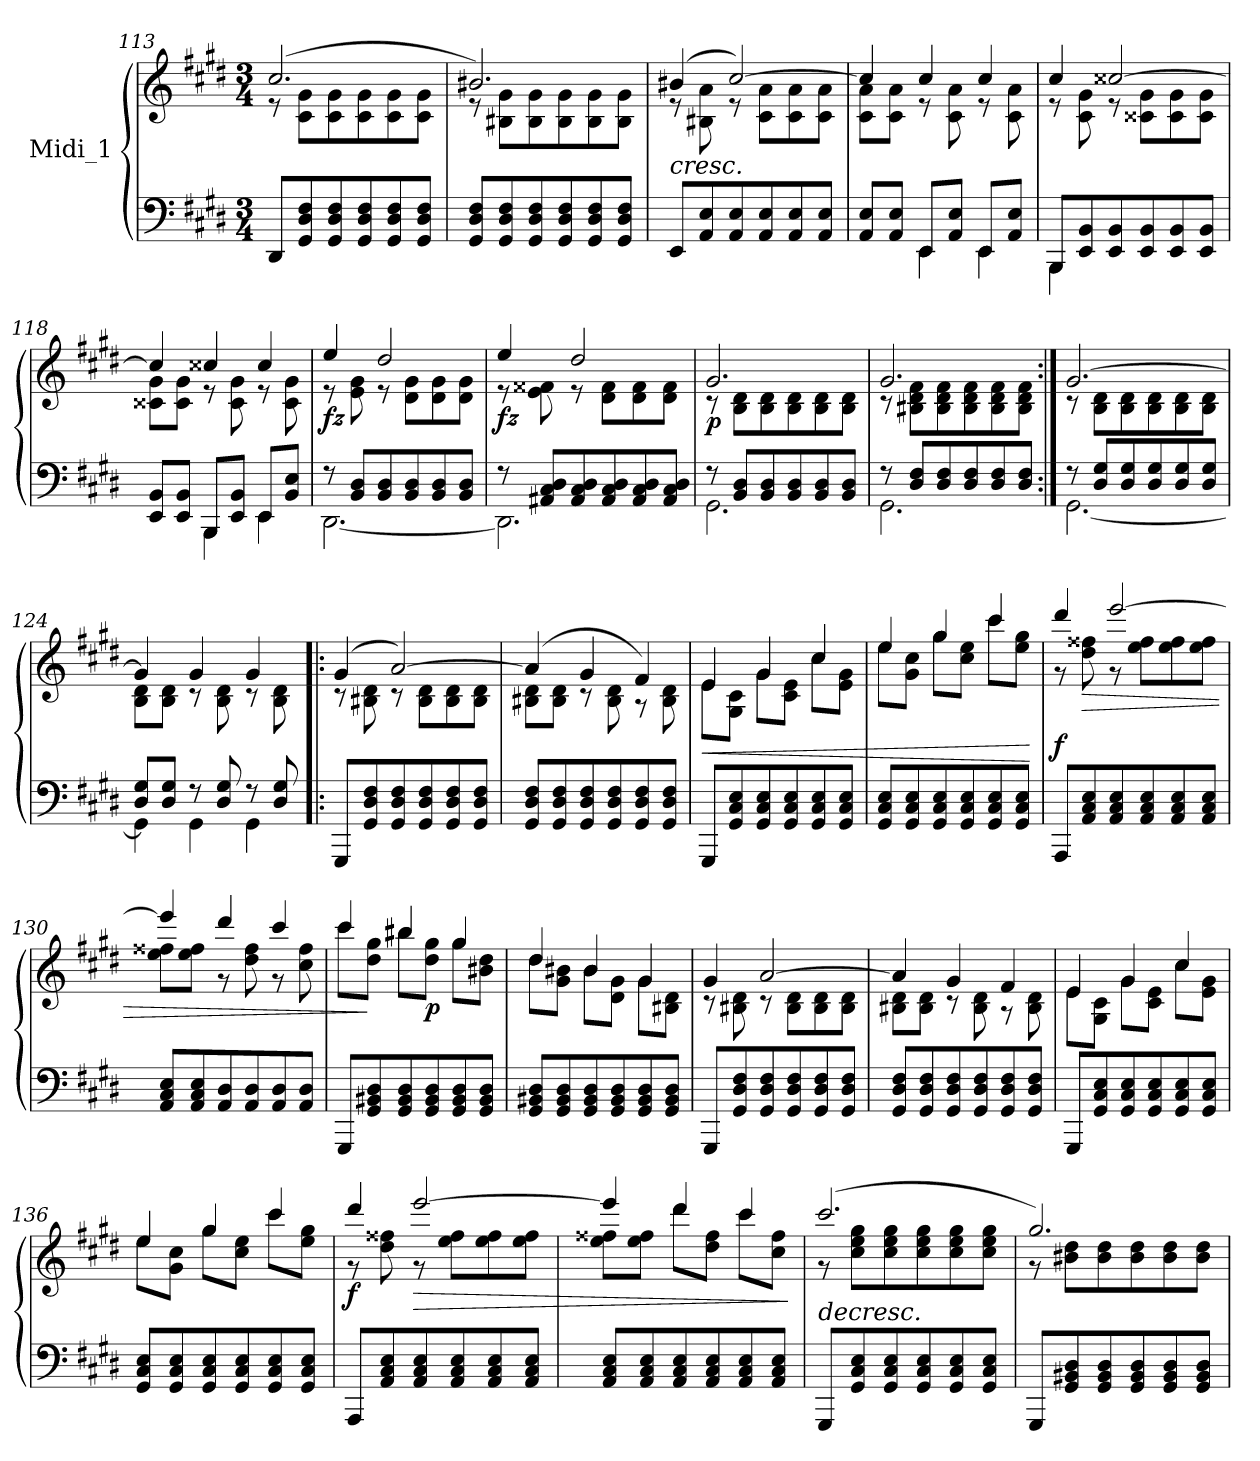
**kern	**kern	**dynam
*part1	*part1	*part1
*staff2	*staff1	*staff1/2
*I"Midi_1	*	*
*clefF4	*clefG2	*
*k[f#c#g#d#]	*k[f#c#g#d#]	*
*E:	*E:	*
*M3/4	*M3/4	*
=113	=113	=113
*^	*^	*
8DD#/L	2ryy	(>2.cc#/	8r	.
8GG#/ 8D#/ 8F#/	.	.	8c#\ 8g#\L	.
8GG#/ 8D#/ 8F#/	.	.	8c#\ 8g#\	.
8GG#/ 8D#/ 8F#/	.	.	8c#\ 8g#\	.
8GG#/ 8D#/ 8F#/	4ryy	.	8c#\ 8g#\	.
8GG#/ 8D#/ 8F#/J	.	.	8c#\ 8g#\J	.
=114	=114	=114	=114	=114
8GG#/ 8D#/ 8F#/L	2ryy	2.b#X/)	8r	.
8GG#/ 8D#/ 8F#/	.	.	8B#X\ 8g#\L	.
8GG#/ 8D#/ 8F#/	.	.	8B#\ 8g#\	.
8GG#/ 8D#/ 8F#/	.	.	8B#\ 8g#\	.
8GG#/ 8D#/ 8F#/	4ryy	.	8B#\ 8g#\	.
8GG#/ 8D#/ 8F#/J	.	.	8B#\ 8g#\J	.
=115	=115	=115	=115	=115
!LO:TX:a:i:t=cresc.	!	!	!	!
8EE/L	2ryy	(>4b#X/	8r	.
8AA/ 8E/	.	.	8B#X\ 8a\	.
8AA/ 8E/	.	[2cc#/)	8r	.
8AA/ 8E/	.	.	8c#\ 8a\L	.
8AA/ 8E/	4ryy	.	8c#\ 8a\	.
8AA/ 8E/J	.	.	8c#\ 8a\J	.
!!LO:LB:g=z	!!
=116	=116	=116	=116	=116
8AA/ 8E/L	4ryy	4cc#/]	8c#\ 8a\L	.
8AA/ 8E/J	.	.	8c#\ 8a\J	.
8EE/L	4EE\	4cc#/	8r	.
8AA/ 8E/J	.	.	8c#\ 8a\	.
8EE/L	4EE\	4cc#/	8r	.
8AA/ 8E/J	.	.	8c#\ 8a\	.
!!LO:LB:g=z	!!
=117	=117	=117	=117	=117
8BBB/L	4BBB\	4cc#/	8r	.
8EE/ 8BB/	.	.	8c#\ 8g#\	.
8EE/ 8BB/	4ryy	[2cc##X/	8r	.
8EE/ 8BB/	.	.	8c##X\ 8g#\L	.
8EE/ 8BB/	4ryy	.	8c##\ 8g#\	.
8EE/ 8BB/J	.	.	8c##\ 8g#\J	.
=118	=118	=118	=118	=118
8EE/ 8BB/L	4ryy	4cc##/]	8c##X\ 8g#\L	.
8EE/ 8BB/J	.	.	8c##\ 8g#\J	.
8BBB/L	4BBB\	4cc##X/	8r	.
8EE/ 8BB/J	.	.	8c##\ 8g#\	.
8EE/L	4EE\	4cc##/	8r	.
8BB/ 8E/J	.	.	8c##\ 8g#\	.
=119	=119	=119	=119	=119
!	!	!	!	!LO:DY:b
8r	[2.DD#\	4ee/	8r	fz
8BB/ 8D#/L	.	.	8e\ 8g#\	.
8BB/ 8D#/	.	2dd#/	8r	.
8BB/ 8D#/	.	.	8d#\ 8g#\L	.
8BB/ 8D#/	.	.	8d#\ 8g#\	.
8BB/ 8D#/J	.	.	8d#\ 8g#\J	.
=120	=120	=120	=120	=120
!	!	!	!	!LO:DY:b
8r	2.DD#\]	4ee/	8r	fz
8AA#X/ 8C#/ 8D#/L	.	.	8e\ 8f##X\	.
8AA#/ 8C#/ 8D#/	.	2dd#/	8r	.
8AA#/ 8C#/ 8D#/	.	.	8d#\ 8f##\L	.
8AA#/ 8C#/ 8D#/	.	.	8d#\ 8f##\	.
8AA#/ 8C#/ 8D#/J	.	.	8d#\ 8f##\J	.
=121	=121	=121	=121	=121
!	!	!	!	!LO:DY:b
8r	2.GG#\	2.g#/	8r	p
8BB/ 8D#/L	.	.	8B\ 8d#\L	.
8BB/ 8D#/	.	.	8B\ 8d#\	.
8BB/ 8D#/	.	.	8B\ 8d#\	.
8BB/ 8D#/	.	.	8B\ 8d#\	.
8BB/ 8D#/J	.	.	8B\ 8d#\J	.
!!LO:LB:g=z	!!
=122	=122	=122	=122	=122
8r	2.GG#\	2.g#/	8r	.
8D#/ 8F#/L	.	.	8B#X\ 8d#\ 8f#\L	.
8D#/ 8F#/	.	.	8B#\ 8d#\ 8f#\	.
8D#/ 8F#/	.	.	8B#\ 8d#\ 8f#\	.
8D#/ 8F#/	.	.	8B#\ 8d#\ 8f#\	.
8D#/ 8F#/J	.	.	8B#\ 8d#\ 8f#\J	.
!!LO:LB:g=z	!!
=123:|!	=123:|!	=123:|!	=123:|!	=123:|!
8r	[2.GG#\	[2.g#/	8r	.
8D#/ 8G#/L	.	.	8B\ 8d#\L	.
8D#/ 8G#/	.	.	8B\ 8d#\	.
8D#/ 8G#/	.	.	8B\ 8d#\	.
8D#/ 8G#/	.	.	8B\ 8d#\	.
8D#/ 8G#/J	.	.	8B\ 8d#\J	.
=124	=124	=124	=124	=124
8D#/ 8G#/L	4GG#\]	4g#/]	8B\ 8d#\L	.
8D#/ 8G#/J	.	.	8B\ 8d#\J	.
8r	4GG#\	4g#/	8r	.
8D#/ 8G#/	.	.	8B\ 8d#\	.
8r	4GG#\	4g#/	8r	.
8D#/ 8G#/	.	.	8B\ 8d#\	.
=125!|:	=125!|:	=125!|:	=125!|:	=125!|:
8GGG#/L	2ryy	(>4g#/	8r	.
8GG#/ 8D#/ 8F#/	.	.	8B#X\ 8d#\	.
8GG#/ 8D#/ 8F#/	.	[2a/)	8r	.
8GG#/ 8D#/ 8F#/	.	.	8B#\ 8d#\L	.
8GG#/ 8D#/ 8F#/	4ryy	.	8B#\ 8d#\	.
8GG#/ 8D#/ 8F#/J	.	.	8B#\ 8d#\J	.
=126	=126	=126	=126	=126
8GG#/ 8D#/ 8F#/L	2ryy	(>4a/]	8B#X\ 8d#\L	.
8GG#/ 8D#/ 8F#/	.	.	8B#\ 8d#\J	.
8GG#/ 8D#/ 8F#/	.	4g#/	8r	.
8GG#/ 8D#/ 8F#/	.	.	8B#\ 8d#\	.
8GG#/ 8D#/ 8F#/	4ryy	4f#/)	8r	.
8GG#/ 8D#/ 8F#/J	.	.	8B#\ 8d#\	.
=127	=127	=127	=127	=127
!	!	!	!	!LO:HP:b
8GGG#/L	2ryy	4e/	8e\L	<
8GG#/ 8C#/ 8E/	.	.	8G#\ 8c#\J	.
8GG#/ 8C#/ 8E/	.	4g#/	8g#\L	.
8GG#/ 8C#/ 8E/	.	.	8c#\ 8e\J	.
8GG#/ 8C#/ 8E/	4ryy	4cc#/	8cc#\L	.
8GG#/ 8C#/ 8E/J	.	.	8e\ 8g#\J	.
=128	=128	=128	=128	=128
8GG#/ 8C#/ 8E/L	2ryy	4ee/	8ee\L	.
8GG#/ 8C#/ 8E/	.	.	8g#\ 8cc#\J	.
8GG#/ 8C#/ 8E/	.	4gg#/	8gg#\L	.
8GG#/ 8C#/ 8E/	.	.	8cc#\ 8ee\J	.
8GG#/ 8C#/ 8E/	4ryy	4ccc#/	8ccc#\L	.
8GG#/ 8C#/ 8E/J	.	.	8ee\ 8gg#\J	.
*v	*v	*	*	*
*	*v	*v	*
.	.	[
!!LO:LB:g=z
=129	=129	=129
*	*^	*
!	!	!	!LO:DY:a=2
8AAA/L	4ddd#/	8r	f
!	!	!	!LO:HP:b
8AA/ 8C#/ 8E/	.	8dd#\ 8ff##X\	>
8AA/ 8C#/ 8E/	[2eee/	8r	.
8AA/ 8C#/ 8E/	.	8ee\ 8ff##\L	.
8AA/ 8C#/ 8E/	.	8ee\ 8ff##\	.
8AA/ 8C#/ 8E/J	.	8ee\ 8ff##\J	.
=130	=130	=130	=130
8AA/ 8C#/ 8E/L	4eee/]	8ee\ 8ff##X\L	.
8AA/ 8C#/ 8E/	.	8ee\ 8ff##\J	.
8AA/ 8D#/	4ddd#/	8r	.
8AA/ 8D#/	.	8dd#\ 8ff##\	.
8AA/ 8D#/	4ccc#/	8r	.
8AA/ 8D#/J	.	8cc#\ 8ff##\	.
=131	=131	=131	=131
8GGG#/L	4ccc#/	8ccc#\L	.
8GG#/ 8BB#X/ 8D#/	.	8dd#\ 8gg#\J	]
8GG#/ 8BB#/ 8D#/	4bb#X/	8bb#\L	.
!	!	!	!LO:DY:b
8GG#/ 8BB#/ 8D#/	.	8dd#\ 8gg#\J	p
8GG#/ 8BB#/ 8D#/	4gg#/	8gg#\L	.
8GG#/ 8BB#/ 8D#/J	.	8b#X\ 8dd#\J	.
=132	=132	=132	=132
8GG#/ 8BB#X/ 8D#/L	4dd#/	8dd#\L	.
8GG#/ 8BB#/ 8D#/	.	8g#\ 8b#X\J	.
8GG#/ 8BB#/ 8D#/	4b#/	8b#\L	.
8GG#/ 8BB#/ 8D#/	.	8d#\ 8g#\J	.
8GG#/ 8BB#/ 8D#/	4g#/	8g#\L	.
8GG#/ 8BB#/ 8D#/J	.	8B#X\ 8d#\J	.
=133	=133	=133	=133
8GGG#/L	4g#/	8r	.
8GG#/ 8D#/ 8F#/	.	8B#X\ 8d#\	.
8GG#/ 8D#/ 8F#/	[2a/	8r	.
8GG#/ 8D#/ 8F#/	.	8B#\ 8d#\L	.
8GG#/ 8D#/ 8F#/	.	8B#\ 8d#\	.
8GG#/ 8D#/ 8F#/J	.	8B#\ 8d#\J	.
!!LO:PB:g=z	!!
=134	=134	=134	=134
8GG#/ 8D#/ 8F#/L	4a/]	8B#X\ 8d#\L	.
8GG#/ 8D#/ 8F#/	.	8B#\ 8d#\J	.
8GG#/ 8D#/ 8F#/	4g#/	8r	.
8GG#/ 8D#/ 8F#/	.	8B#\ 8d#\	.
8GG#/ 8D#/ 8F#/	4f#/	8r	.
8GG#/ 8D#/ 8F#/J	.	8B#\ 8d#\	.
!!LO:LB:g=z	!!
=135	=135	=135	=135
8GGG#/L	4e/	8e\L	.
8GG#/ 8C#/ 8E/	.	8G#\ 8c#\J	.
8GG#/ 8C#/ 8E/	4g#/	8g#\L	.
8GG#/ 8C#/ 8E/	.	8c#\ 8e\J	.
8GG#/ 8C#/ 8E/	4cc#/	8cc#\L	.
8GG#/ 8C#/ 8E/J	.	8e\ 8g#\J	.
=136	=136	=136	=136
8GG#/ 8C#/ 8E/L	4ee/	8ee\L	.
8GG#/ 8C#/ 8E/	.	8g#\ 8cc#\J	.
8GG#/ 8C#/ 8E/	4gg#/	8gg#\L	.
8GG#/ 8C#/ 8E/	.	8cc#\ 8ee\J	.
8GG#/ 8C#/ 8E/	4ccc#/	8ccc#\L	.
8GG#/ 8C#/ 8E/J	.	8ee\ 8gg#\J	.
=137	=137	=137	=137
!	!	!	!LO:DY:b
8AAA/L	4ddd#/	8r	f
8AA/ 8C#/ 8E/	.	8dd#\ 8ff##X\	.
!	!	!	!LO:HP:b
8AA/ 8C#/ 8E/	[2eee/	8r	>
8AA/ 8C#/ 8E/	.	8ee\ 8ff##\L	.
8AA/ 8C#/ 8E/	.	8ee\ 8ff##\	.
8AA/ 8C#/ 8E/J	.	8ee\ 8ff##\J	.
=138	=138	=138	=138
8AA/ 8C#/ 8E/L	4eee/]	8ee\ 8ff##X\L	.
8AA/ 8C#/ 8E/	.	8ee\ 8ff##\J	.
8AA/ 8C#/ 8E/	4ddd#/	8ddd#\L	.
8AA/ 8C#/ 8E/	.	8dd#\ 8ff##\J	.
8AA/ 8C#/ 8E/	4ccc#/	8ccc#\L	.
8AA/ 8C#/ 8E/J	.	8cc#\ 8ff##\J	.
*	*v	*v	*
.	.	]
=139	=139	=139
*	*^	*
!LO:TX:a:i:t=decresc.	!	!	!
8GGG#/L	(>2.ccc#/	8r	.
8GG#/ 8C#/ 8E/	.	8cc#\ 8ee\ 8gg#\L	.
8GG#/ 8C#/ 8E/	.	8cc#\ 8ee\ 8gg#\	.
8GG#/ 8C#/ 8E/	.	8cc#\ 8ee\ 8gg#\	.
8GG#/ 8C#/ 8E/	.	8cc#\ 8ee\ 8gg#\	.
8GG#/ 8C#/ 8E/J	.	8cc#\ 8ee\ 8gg#\J	.
=140	=140	=140	=140
8GGG#/L	2.gg#/)	8r	.
8GG#/ 8BB#X/ 8D#/	.	8b#X\ 8dd#\L	.
8GG#/ 8BB#/ 8D#/	.	8b#\ 8dd#\	.
8GG#/ 8BB#/ 8D#/	.	8b#\ 8dd#\	.
8GG#/ 8BB#/ 8D#/	.	8b#\ 8dd#\	.
8GG#/ 8BB#/ 8D#/J	.	8b#\ 8dd#\J	.
*	*v	*v	*
=	=	=
*-	*-	*-
